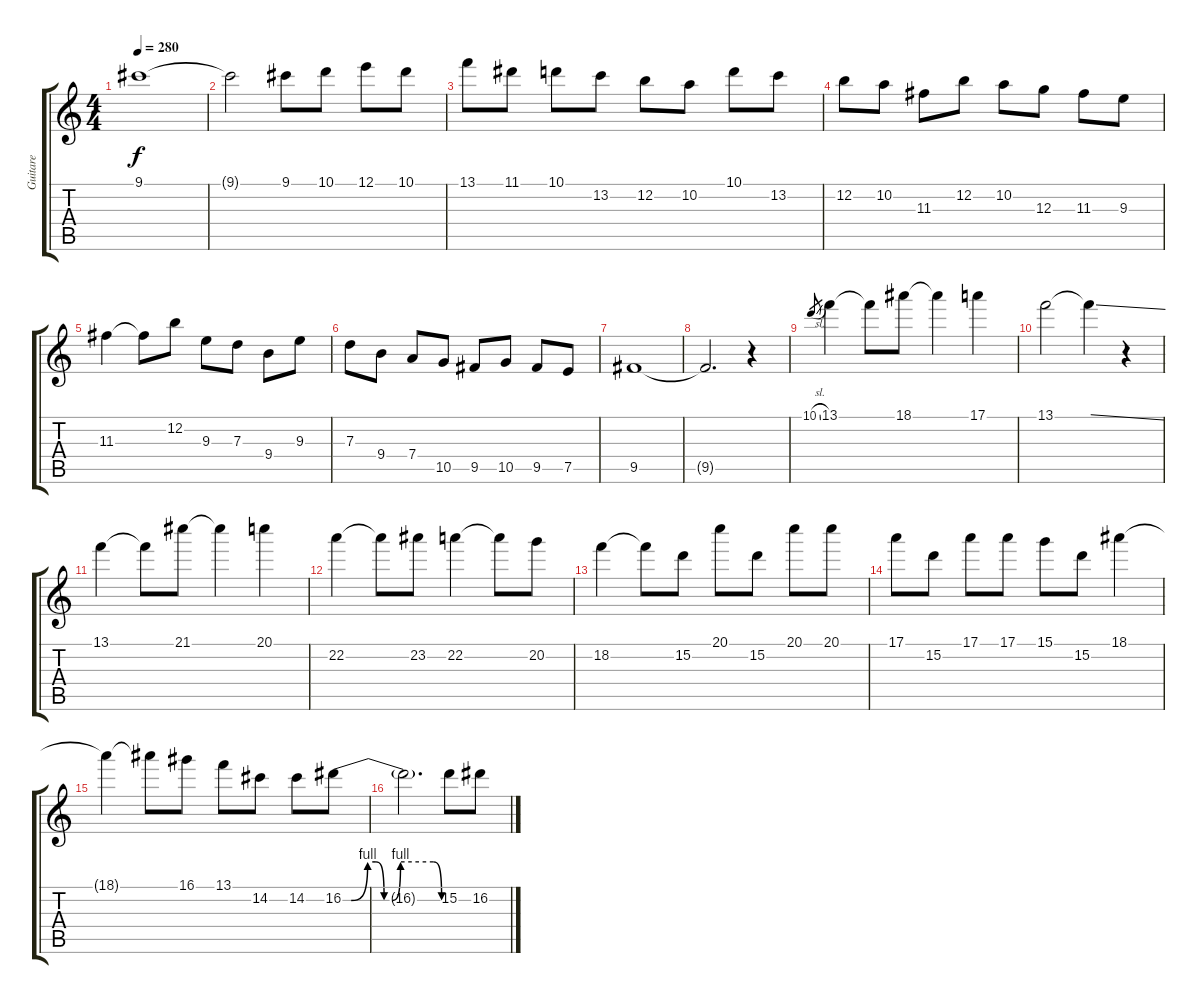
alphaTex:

\track ("Guitare" "Guitare") {instrument overdrivenguitar}
\staff {score tabs}
\tuning (E4 B3 G3 D3 A2 E2) {hide}
\ts (4 4)
\tempo 280
\clef g2
\ks c
9.1.1{dy f} |
9.1{t}.2 9.1.8 10.1.8 12.1.8 10.1.8 |
13.1.8 11.1.8 10.1.8 13.2.8 12.2.8 10.2.8 10.1.8 13.2.8 |
12.2.8 10.2.8 11.3.8 12.2.8 10.2.8 12.3.8 11.3.8 9.3.8 |
11.3.4 11.3{t}.8 12.2.8 9.3.8 7.3.8 9.4.8 9.3.8 |
7.3.8 9.4.8 7.4.8 10.5.8 9.5.8 10.5.8 9.5.8 7.5.8 |
9.5.1 |
9.5{t}.2{d} r.4 |
10.1{sl}.8{gr} 13.1.4 13.1{t}.8 18.1.8 18.1{t}.4 17.1.4 |
13.1.2 13.1{ss t}.4 r.4 |
13.1.4 13.1{t}.8 21.1.8 21.1{t}.4 20.1.4 |
22.2.4 22.2{t}.8 23.2.8 22.2.4 22.2{t}.8 20.2.8 |
18.2.4 18.2{t}.8 15.2.8 20.1.8 15.2.8 20.1.8 20.1.8 |
17.1.8 15.2.8 17.1.8 17.1.8 15.1.8 15.2.8 18.1.4 |
18.1{t}.4 18.1{t}.8 16.1.8 13.1.8 14.2.8 14.2.8 16.2{be (custom 0 0 5 0 15 4 20 4 25 0 30 0 35 4 55 4 60 0)}.8 |
16.2{t}.2{d} 15.2.8 16.2.8
